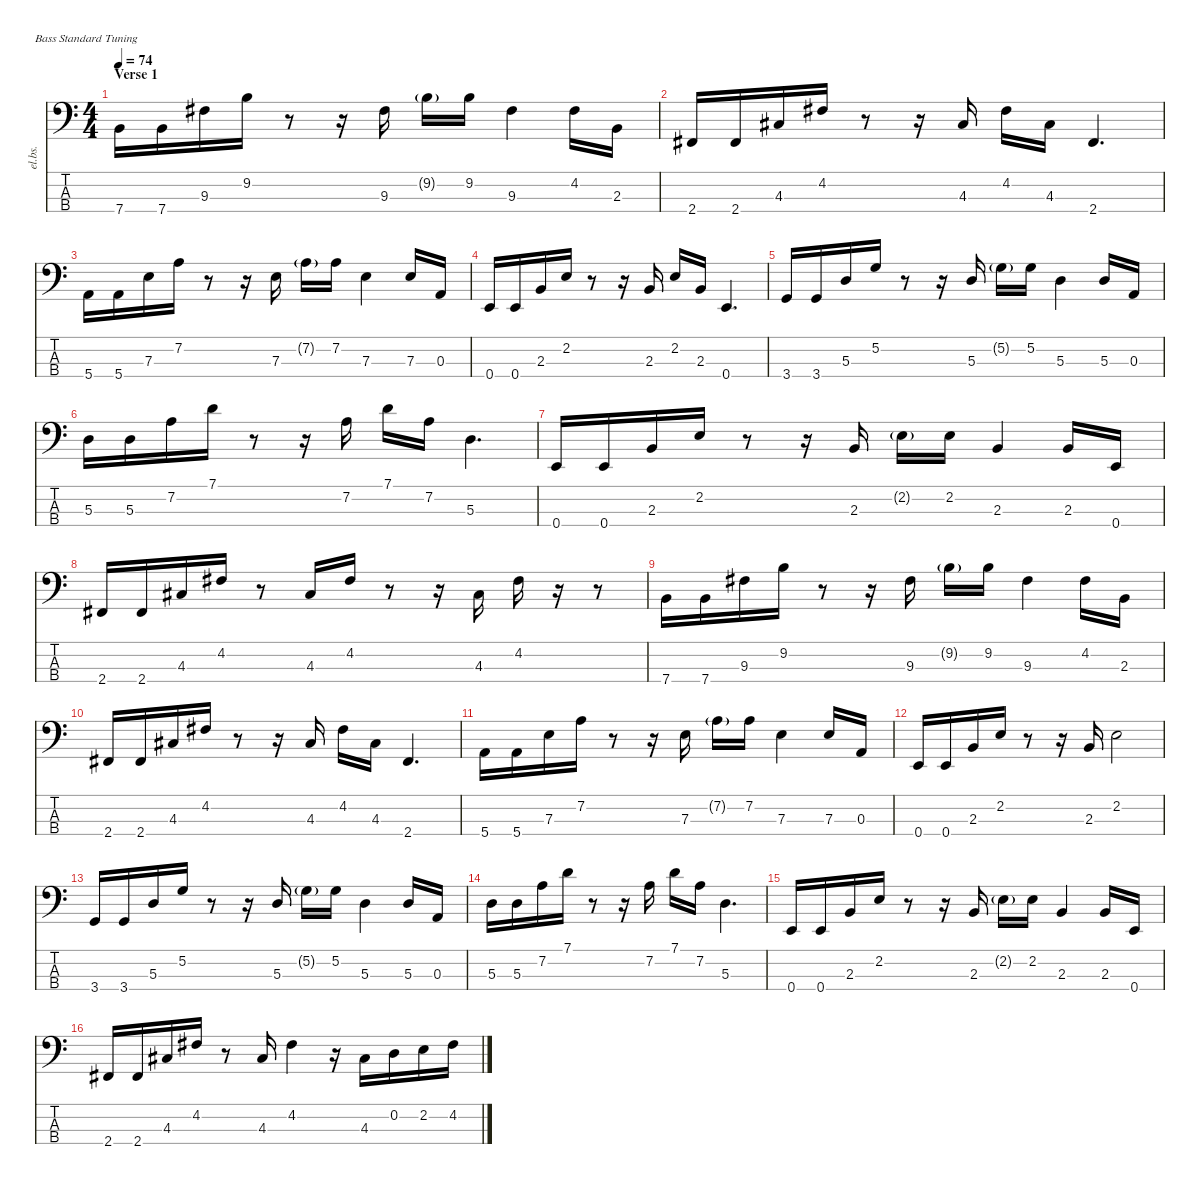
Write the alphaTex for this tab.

\defaultSystemsLayout 4
\hideDynamics
\bracketExtendMode nobrackets
\otherSystemsTrackNameOrientation horizontal
\track ("Bass" "el.bs.") {instrument electricbasspick}
\staff {score tabs}
\tuning (G2 D2 A1 E1)
\ts (4 4)
\section ("" "Verse 1")
\tempo 74
\clef f4
\ks c
7.4.16{dy f beam Down} 7.4.16{beam Down} 9.3{acc #}.16{beam Down} 9.2.16{beam Down} r.8{beam Down} r.16{beam Down} 9.3{acc #}.16{beam Down} 9.2{g}.16{dy mf beam Down} 9.2.16{dy f beam Down} 9.3{acc #}.4{beam Down} 4.2{acc #}.16{beam Down} 2.3.16{beam Down} |
2.4{acc #}.16{beam Up} 2.4{acc #}.16{beam Up} 4.3{acc #}.16{beam Up} 4.2{acc #}.16{beam Up} r.8{beam Up} r.16{beam Up} 4.3{acc #}.16{beam Up} 4.2{acc #}.16{beam Down} 4.3{acc #}.16{beam Down} 2.4{acc #}.4{d beam Up} |
5.4.16{beam Down} 5.4.16{beam Down} 7.3.16{beam Down} 7.2.16{beam Down} r.8{beam Down} r.16{beam Down} 7.3.16{beam Down} 7.2{g}.16{dy mf beam Down} 7.2.16{dy f beam Down} 7.3.4{beam Down} 7.3.16{beam Up} 0.3.16{beam Up} |
0.4.16{beam Up} 0.4.16{beam Up} 2.3.16{beam Up} 2.2.16{beam Up} r.8{beam Up} r.16{beam Up} 2.3.16{beam Up} 2.2.16{beam Up} 2.3.16{beam Up} 0.4.4{d beam Up} |
3.4.16{beam Up} 3.4.16{beam Up} 5.3.16{beam Up} 5.2.16{beam Up} r.8{beam Up} r.16{beam Up} 5.3.16{beam Up} 5.2{g}.16{dy mf beam Down} 5.2.16{dy f beam Down} 5.3.4{beam Down} 5.3.16{beam Up} 0.3.16{beam Up} |
5.3.16{beam Down} 5.3.16{beam Down} 7.2.16{beam Down} 7.1.16{beam Down} r.8{beam Down} r.16{beam Down} 7.2.16{beam Down} 7.1.16{beam Down} 7.2.16{beam Down} 5.3.4{d beam Down} |
0.4.16{beam Up} 0.4.16{beam Up} 2.3.16{beam Up} 2.2.16{beam Up} r.8{beam Up} r.16{beam Up} 2.3.16{beam Up} 2.2{g}.16{dy mf beam Down} 2.2.16{dy f beam Down} 2.3.4{beam Up} 2.3.16{beam Up} 0.4.16{beam Up} |
2.4{acc #}.16{beam Up} 2.4{acc #}.16{beam Up} 4.3{acc #}.16{beam Up} 4.2{acc #}.16{beam Up} r.8{beam Up} 4.3{acc #}.16{beam Down} 4.2{acc #}.16{beam Down} r.8{beam Down} r.16{beam Down} 4.3{acc #}.16{beam Up} 4.2{acc #}.16{beam Down} r.16{beam Down} r.8{beam Down} |
7.4.16{beam Down} 7.4.16{beam Down} 9.3{acc #}.16{beam Down} 9.2.16{beam Down} r.8{beam Down} r.16{beam Down} 9.3{acc #}.16{beam Down} 9.2{g}.16{dy mf beam Down} 9.2.16{dy f beam Down} 9.3{acc #}.4{beam Down} 4.2{acc #}.16{beam Down} 2.3.16{beam Down} |
2.4{acc #}.16{beam Up} 2.4{acc #}.16{beam Up} 4.3{acc #}.16{beam Up} 4.2{acc #}.16{beam Up} r.8{beam Up} r.16{beam Up} 4.3{acc #}.16{beam Up} 4.2{acc #}.16{beam Down} 4.3{acc #}.16{beam Down} 2.4{acc #}.4{d beam Up} |
5.4.16{beam Down} 5.4.16{beam Down} 7.3.16{beam Down} 7.2.16{beam Down} r.8{beam Down} r.16{beam Down} 7.3.16{beam Down} 7.2{g}.16{dy mf beam Down} 7.2.16{dy f beam Down} 7.3.4{beam Down} 7.3.16{beam Up} 0.3.16{beam Up} |
0.4.16{beam Up} 0.4.16{beam Up} 2.3.16{beam Up} 2.2.16{beam Up} r.8{beam Up} r.16{beam Up} 2.3.16{beam Up} 2.2.2{beam Down} |
3.4.16{beam Up} 3.4.16{beam Up} 5.3.16{beam Up} 5.2.16{beam Up} r.8{beam Up} r.16{beam Up} 5.3.16{beam Up} 5.2{g}.16{dy mf beam Down} 5.2.16{dy f beam Down} 5.3.4{beam Down} 5.3.16{beam Up} 0.3.16{beam Up} |
5.3.16{beam Down} 5.3.16{beam Down} 7.2.16{beam Down} 7.1.16{beam Down} r.8{beam Down} r.16{beam Down} 7.2.16{beam Down} 7.1.16{beam Down} 7.2.16{beam Down} 5.3.4{d beam Down} |
0.4.16{beam Up} 0.4.16{beam Up} 2.3.16{beam Up} 2.2.16{beam Up} r.8{beam Up} r.16{beam Up} 2.3.16{beam Up} 2.2{g}.16{dy mf beam Down} 2.2.16{dy f beam Down} 2.3.4{beam Up} 2.3.16{beam Up} 0.4.16{beam Up} |
2.4{acc #}.16{beam Up} 2.4{acc #}.16{beam Up} 4.3{acc #}.16{beam Up} 4.2{acc #}.16{beam Up} r.8{beam Up} 4.3{acc #}.16{beam Up} 4.2{acc #}.4{beam Down} r.16{beam Down} 4.3{acc #}.16{beam Down} 0.2.16{beam Down} 2.2.16{beam Down} 4.2{acc #}.16{beam Down}
